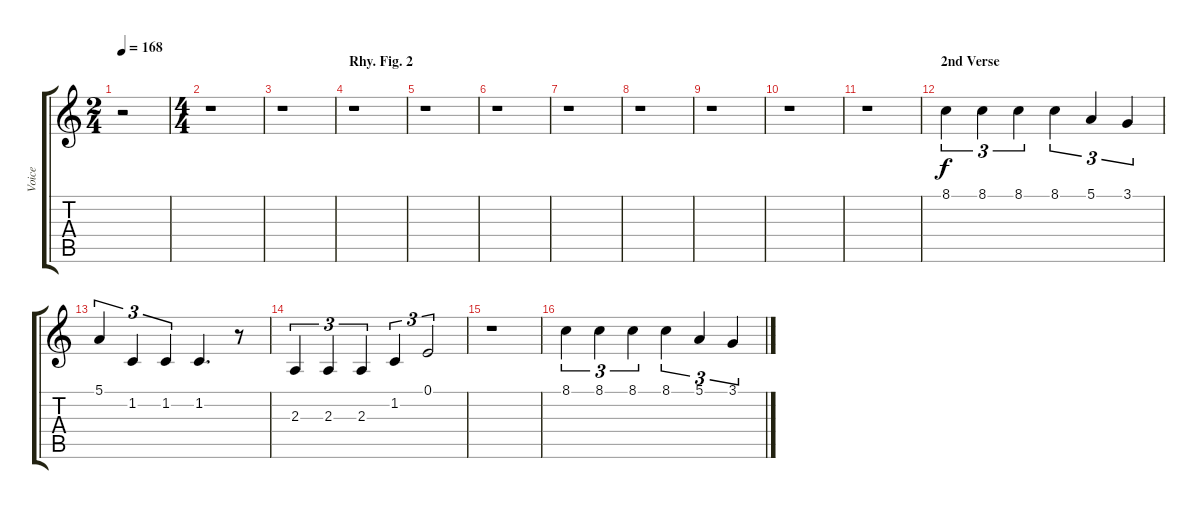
\track ("Voice" "Voice") {instrument lead6voice}
\staff {score tabs}
\tuning (E4 B3 G3 D3 A2 E2) {hide}
\ts (2 4)
\tempo 168
\clef g2
\ks c
r.2{dy f} |
\ts (4 4)
r.1 |
r.1 |
\section ("" "Rhy. Fig. 2")
r.1 |
r.1 |
r.1 |
r.1 |
r.1 |
r.1 |
r.1 |
r.1 |
\section ("" "2nd Verse")
8.1.4{tu (3 2)} 8.1.4{tu (3 2)} 8.1.4{tu (3 2)} 8.1.4{tu (3 2)} 5.1.4{tu (3 2)} 3.1.4{tu (3 2)} |
5.1.4{tu (3 2)} 1.2.4{tu (3 2)} 1.2.4{tu (3 2)} 1.2.4{d} r.8 |
2.3.4{tu (3 2)} 2.3.4{tu (3 2)} 2.3.4{tu (3 2)} 1.2.4{tu (3 2)} 0.1.2{tu (3 2)} |
r.1 |
8.1.4{tu (3 2)} 8.1.4{tu (3 2)} 8.1.4{tu (3 2)} 8.1.4{tu (3 2)} 5.1.4{tu (3 2)} 3.1.4{tu (3 2)}
